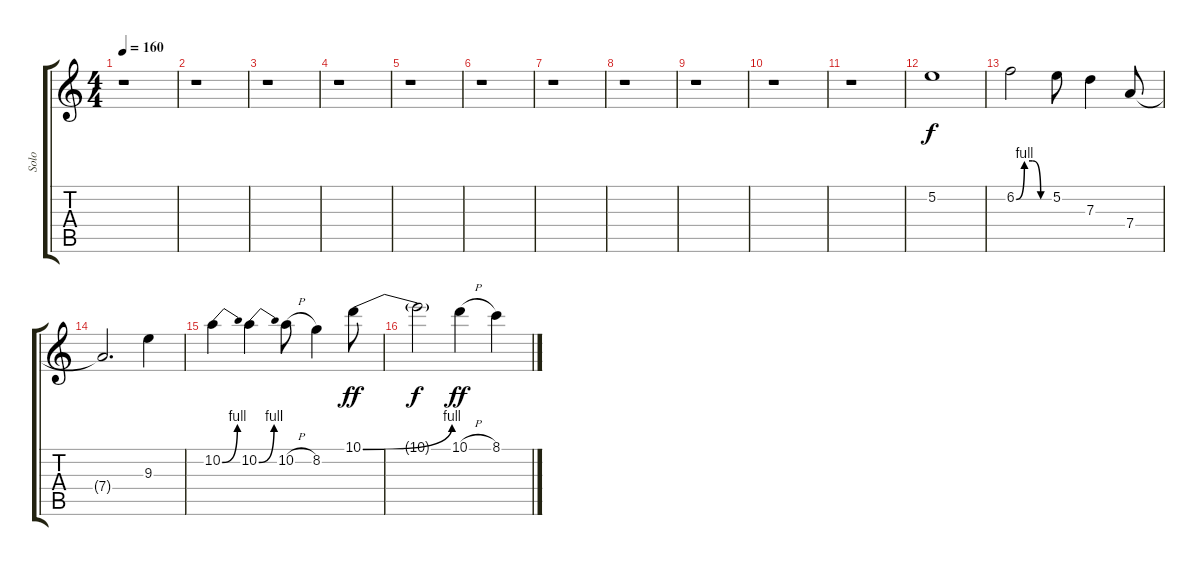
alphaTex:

\track ("Solo" "Solo") {instrument overdrivenguitar}
\staff {score tabs}
\tuning (E4 B3 G3 D3 A2 E2) {hide}
\ts (4 4)
\tempo 160
\clef g2
\ks c
r.1{dy f} |
r.1 |
r.1 |
r.1 |
r.1 |
r.1 |
r.1 |
r.1 |
r.1 |
r.1 |
r.1 |
5.2.1 |
6.2{be (custom 0 0 15 4 30 4 45 0 60 0)}.2 5.2.8 7.3.4 7.4.8 |
7.4{t}.2{d} 9.3.4 |
10.2{be (bend 0 0 60 4)}.4 10.2{be (bend 0 0 60 4)}.4 10.2{h}.8 8.2.4 10.1{be (bend 0 0 60 4)}.8{dy ff} |
10.1{t}.2{dy f} 10.1{h}.4{dy ff} 8.1.4
